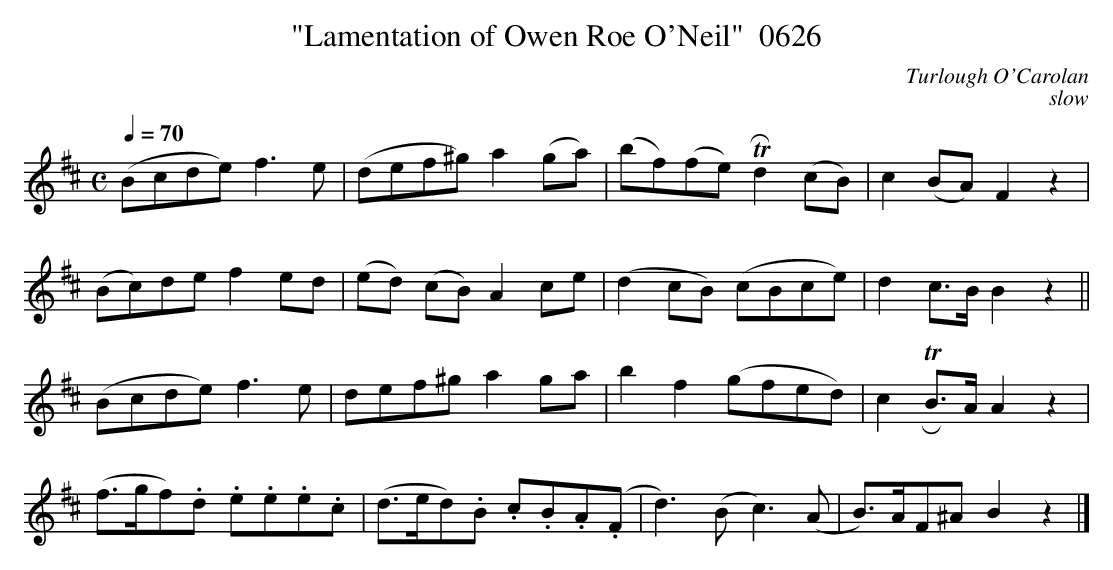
X:1
T:"Lamentation of Owen Roe O'Neil"  0626
C:Turlough O'Carolan
C:slow
Q:1/4=70
M:C
L:1/8
K:D
(Bcde) f3e|(def^g) a2(ga)|(bf)(fe) TRd2(cB)|c2(BA) F2z2|
(Bc)de f2ed|(ed) (cB) A2ce|(d2cB) (cBce)|d2c3/2B/2 B2z2||
(Bcde) f3e|def^g a2ga|b2f2(gfed)|c2 TRB3/2A/2 A2z2|
(f3/2g/2f).d .e.e.e.c|(d3/2e/2d).B .c.B.A(.F|d3)(B c3)(A|B3/2)A/2F^A B2z2|]
